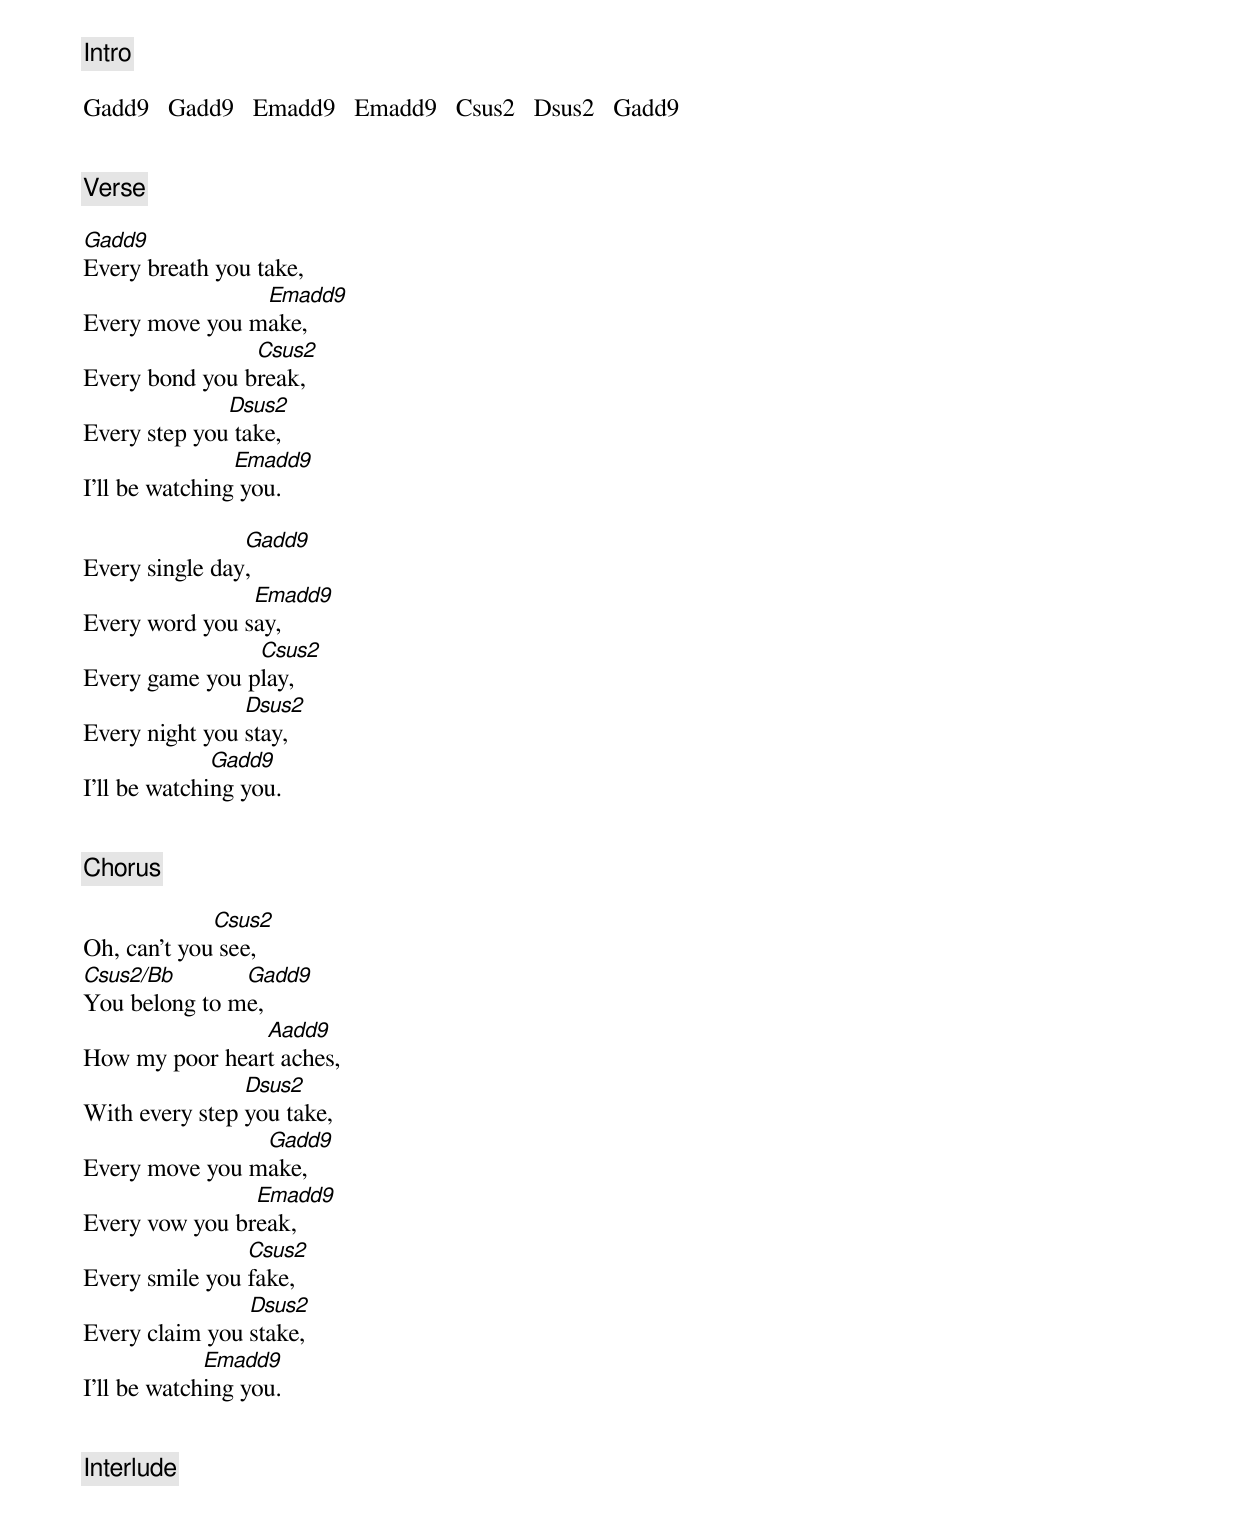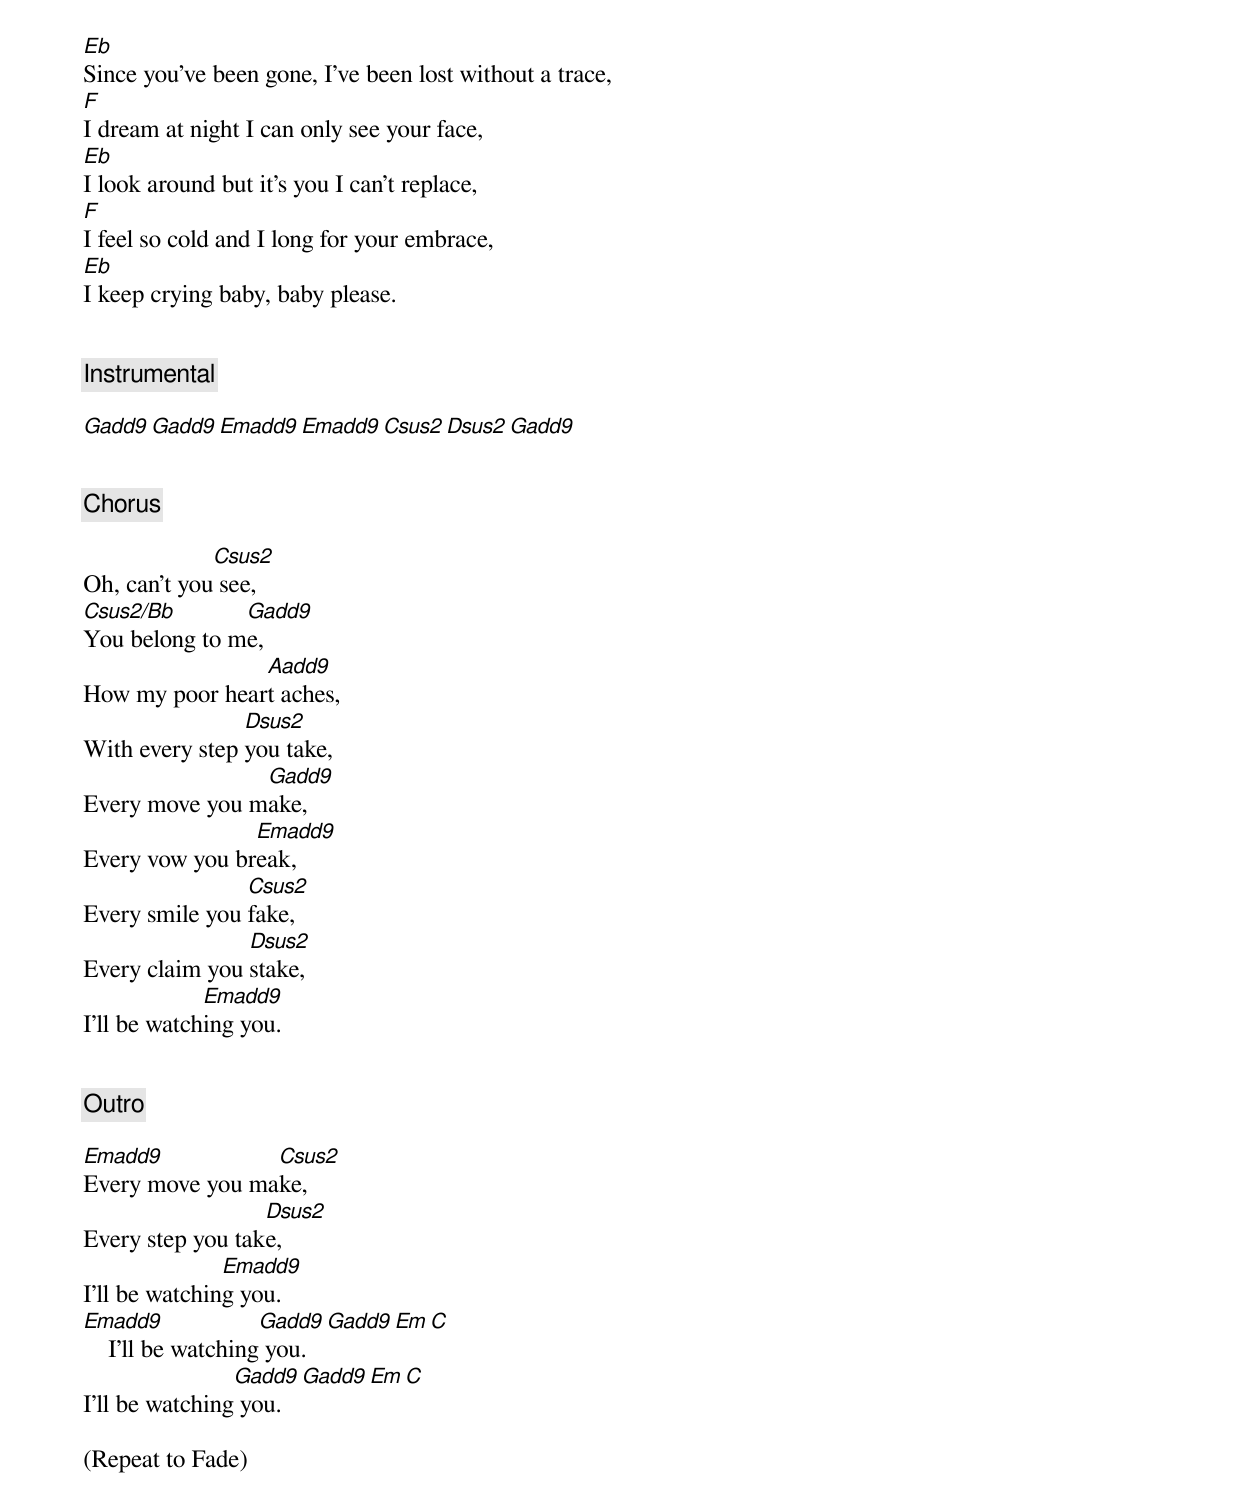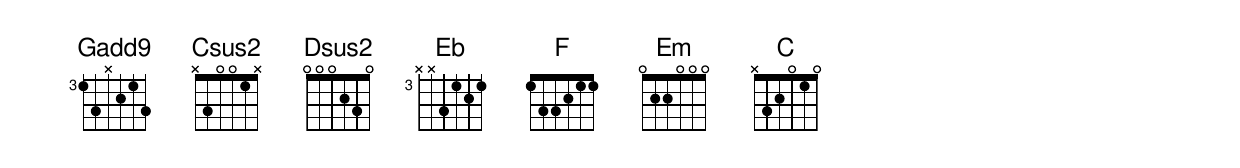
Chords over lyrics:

[Intro]

Gadd9   Gadd9   Emadd9   Emadd9   Csus2   Dsus2   Gadd9


[Verse]

Gadd9
Every breath you take,
                Emadd9
Every move you make,
                Csus2
Every bond you break,
              Dsus2
Every step you take,
                Emadd9
I'll be watching you.

                Gadd9
Every single day,
                Emadd9
Every word you say,
                Csus2
Every game you play,
                Dsus2
Every night you stay,
              Gadd9
I'll be watching you.


[Chorus]

             Csus2
Oh, can't you see,
Csus2/Bb       Gadd9
You belong to me,
                Aadd9
How my poor heart aches,
                Dsus2
With every step you take,
                Gadd9
Every move you make,
                Emadd9
Every vow you break,
                Csus2
Every smile you fake,
                Dsus2
Every claim you stake,
             Emadd9
I'll be watching you.


[Interlude]

Eb
Since you've been gone, I've been lost without a trace,
F
I dream at night I can only see your face,
Eb
I look around but it's you I can't replace,
F
I feel so cold and I long for your embrace,
Eb
I keep crying baby, baby please.


[Instrumental]

Gadd9    Gadd9 Emadd9    Emadd9   Csus2   Dsus2   Gadd9


[Chorus]

             Csus2
Oh, can't you see,
Csus2/Bb       Gadd9
You belong to me,
                Aadd9
How my poor heart aches,
                Dsus2
With every step you take,
                Gadd9
Every move you make,
                Emadd9
Every vow you break,
                Csus2
Every smile you fake,
                Dsus2
Every claim you stake,
             Emadd9
I'll be watching you.


[Outro]

Emadd9           Csus2
Every move you make,
                  Dsus2
Every step you take,
               Emadd9
I'll be watching you.
Emadd9              Gadd9   Gadd9    Em C
    I'll be watching you.
                Gadd9   Gadd9    Em C
I'll be watching you.

(Repeat to Fade)
